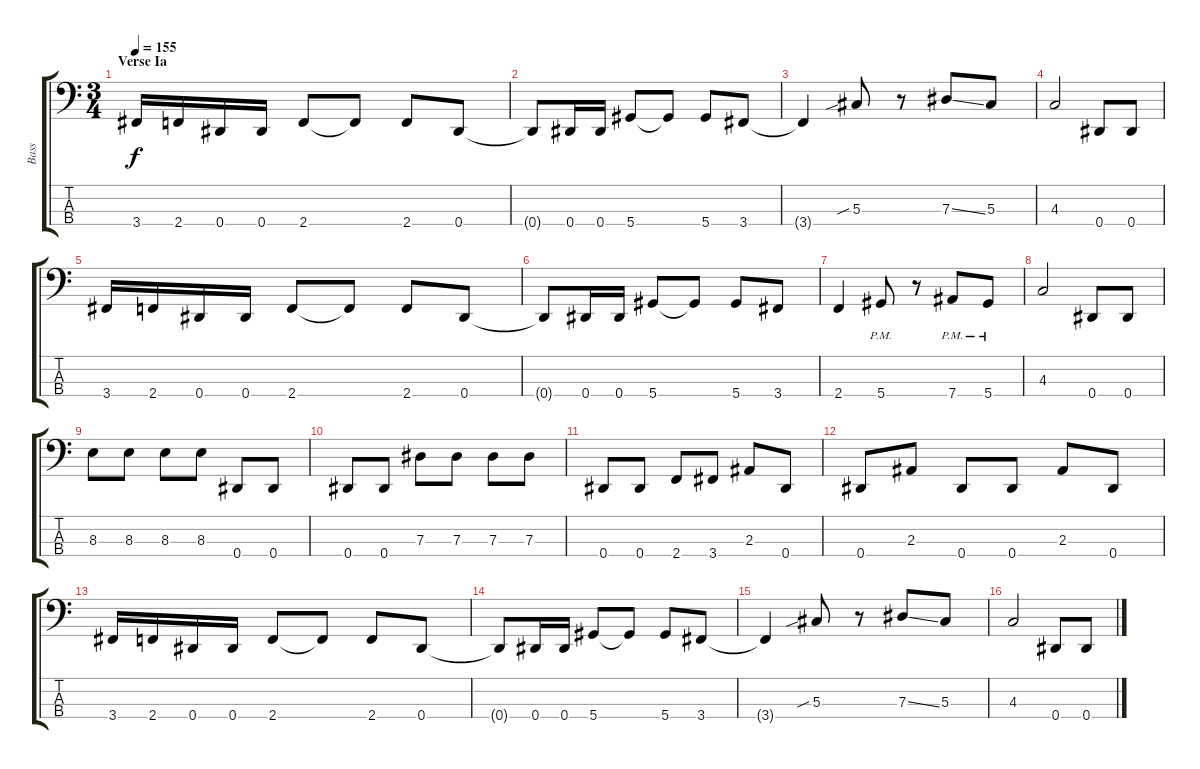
\track ("Bass" "Bass") {instrument electricbasspick}
\staff {score tabs}
\tuning (Gb2 Db2 Ab1 Eb1) {hide}
\ts (3 4)
\section ("" "Verse Ia")
\tempo 155
\clef f4
\ks c
3.4.16{dy f} 2.4.16 0.4.16 0.4.16 2.4.8 2.4{t}.8 2.4.8 0.4.8 |
0.4{t}.8 0.4.16 0.4.16 5.4.8 5.4{t}.8 5.4.8 3.4.8 |
3.4{t}.4 5.3{sib}.8 r.8 7.3{ss}.8 5.3.8 |
4.3.2 0.4.8 0.4.8 |
3.4.16 2.4.16 0.4.16 0.4.16 2.4.8 2.4{t}.8 2.4.8 0.4.8 |
0.4{t}.8 0.4.16 0.4.16 5.4.8 5.4{t}.8 5.4.8 3.4.8 |
2.4.4 5.4{pm}.8 r.8 7.4{pm}.8 5.4{pm}.8 |
4.3.2 0.4.8 0.4.8 |
8.3.8 8.3.8 8.3.8 8.3.8 0.4.8 0.4.8 |
0.4.8 0.4.8 7.3.8 7.3.8 7.3.8 7.3.8 |
0.4.8 0.4.8 2.4.8 3.4.8 2.3.8 0.4.8 |
0.4.8 2.3.8 0.4.8 0.4.8 2.3.8 0.4.8 |
3.4.16 2.4.16 0.4.16 0.4.16 2.4.8 2.4{t}.8 2.4.8 0.4.8 |
0.4{t}.8 0.4.16 0.4.16 5.4.8 5.4{t}.8 5.4.8 3.4.8 |
3.4{t}.4 5.3{sib}.8 r.8 7.3{ss}.8 5.3.8 |
4.3.2 0.4.8 0.4.8
